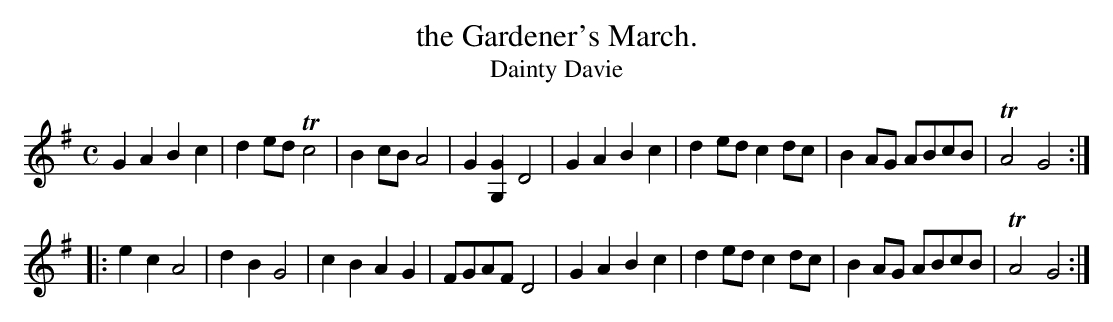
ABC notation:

X:1
T:the Gardener's March.
T:Dainty Davie
M:C
L:1/8
K:G
G2A2 B2c2|d2ed Tc4  |B2cB A4  | G2[G2G,2] D4 |\
G2A2 B2c2|d2ed  c2dc|B2AG ABcB|TA4        G4:|
|:e2c2 A4  |d2B2  G4  |c2B2 A2G2| FGAF      D4 |\
G2A2 B2c2|d2ed  c2dc|B2AG ABcB|TA4        G4:|
